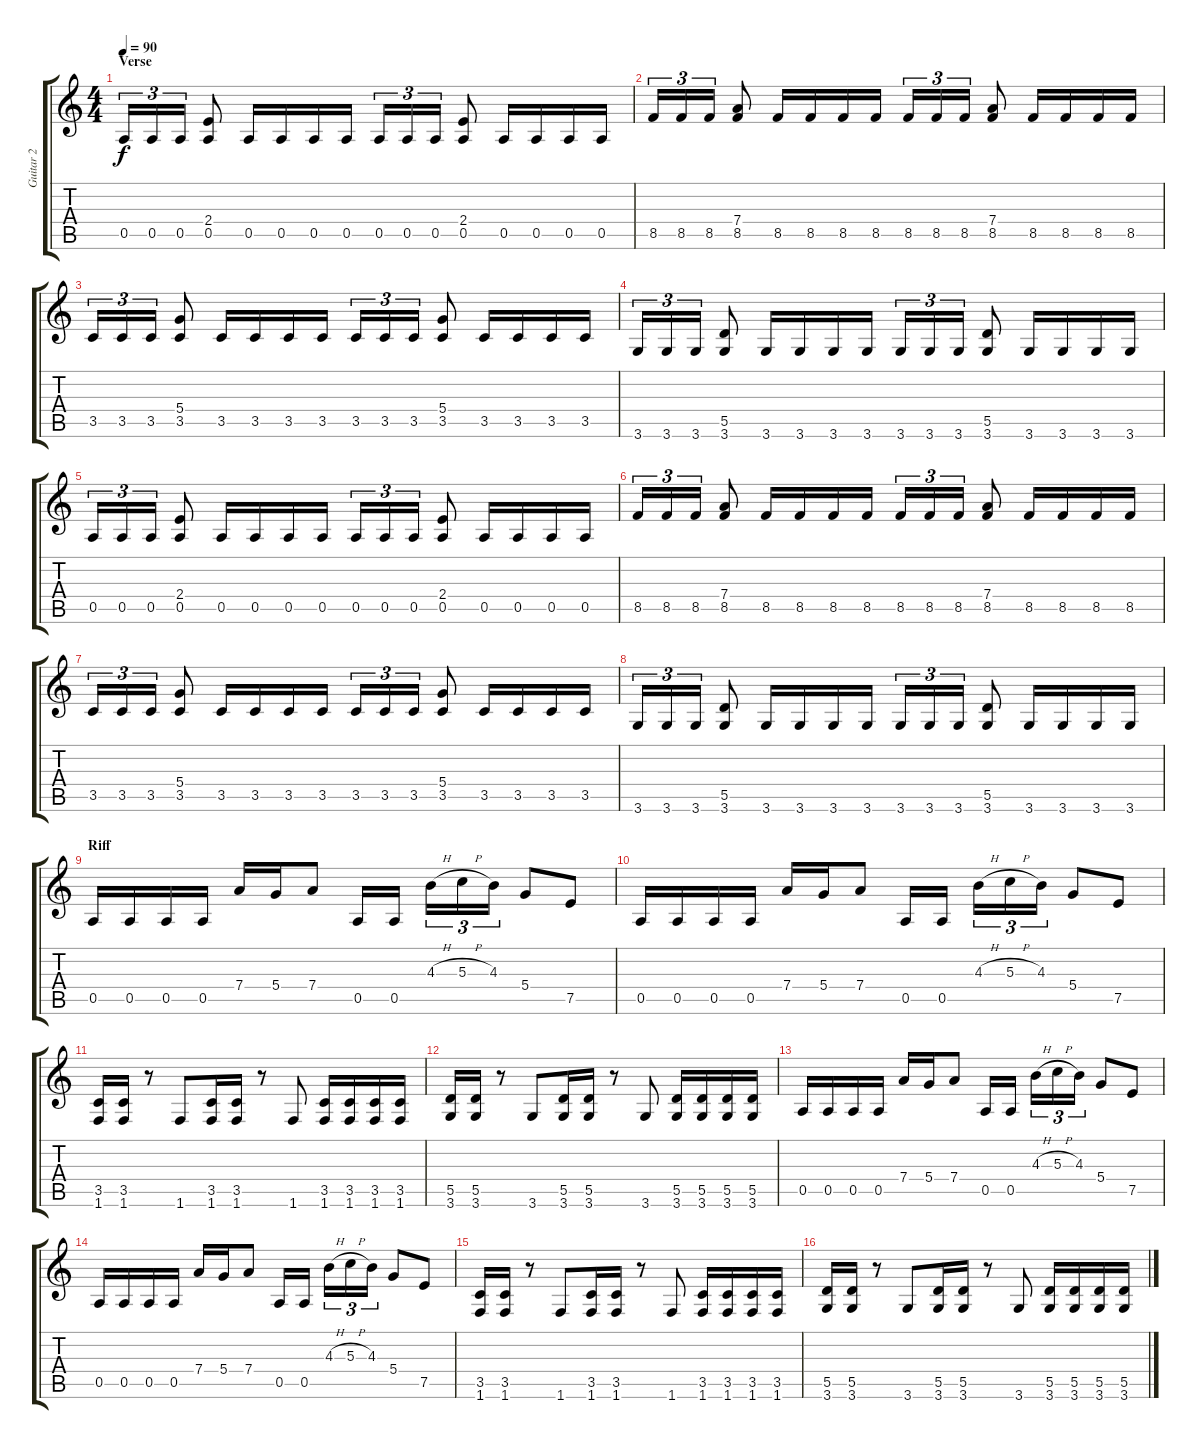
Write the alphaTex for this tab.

\track ("Guitar 2" "Guitar 2") {instrument distortionguitar}
\staff {score tabs}
\tuning (E4 B3 G3 D3 A2 E2) {hide}
\ts (4 4)
\section ("" "Verse")
\tempo 90
\clef g2
\ks c
0.5.16{tu (3 2) dy f} 0.5.16{tu (3 2)} 0.5.16{tu (3 2)} (2.4 0.5).8 0.5.16 0.5.16 0.5.16 0.5.16 0.5.16{tu (3 2)} 0.5.16{tu (3 2)} 0.5.16{tu (3 2)} (2.4 0.5).8 0.5.16 0.5.16 0.5.16 0.5.16 |
8.5.16{tu (3 2)} 8.5.16{tu (3 2)} 8.5.16{tu (3 2)} (7.4 8.5).8 8.5.16 8.5.16 8.5.16 8.5.16 8.5.16{tu (3 2)} 8.5.16{tu (3 2)} 8.5.16{tu (3 2)} (7.4 8.5).8 8.5.16 8.5.16 8.5.16 8.5.16 |
3.5.16{tu (3 2)} 3.5.16{tu (3 2)} 3.5.16{tu (3 2)} (5.4 3.5).8 3.5.16 3.5.16 3.5.16 3.5.16 3.5.16{tu (3 2)} 3.5.16{tu (3 2)} 3.5.16{tu (3 2)} (5.4 3.5).8 3.5.16 3.5.16 3.5.16 3.5.16 |
3.6.16{tu (3 2)} 3.6.16{tu (3 2)} 3.6.16{tu (3 2)} (5.5 3.6).8 3.6.16 3.6.16 3.6.16 3.6.16 3.6.16{tu (3 2)} 3.6.16{tu (3 2)} 3.6.16{tu (3 2)} (5.5 3.6).8 3.6.16 3.6.16 3.6.16 3.6.16 |
0.5.16{tu (3 2)} 0.5.16{tu (3 2)} 0.5.16{tu (3 2)} (2.4 0.5).8 0.5.16 0.5.16 0.5.16 0.5.16 0.5.16{tu (3 2)} 0.5.16{tu (3 2)} 0.5.16{tu (3 2)} (2.4 0.5).8 0.5.16 0.5.16 0.5.16 0.5.16 |
8.5.16{tu (3 2)} 8.5.16{tu (3 2)} 8.5.16{tu (3 2)} (7.4 8.5).8 8.5.16 8.5.16 8.5.16 8.5.16 8.5.16{tu (3 2)} 8.5.16{tu (3 2)} 8.5.16{tu (3 2)} (7.4 8.5).8 8.5.16 8.5.16 8.5.16 8.5.16 |
3.5.16{tu (3 2)} 3.5.16{tu (3 2)} 3.5.16{tu (3 2)} (5.4 3.5).8 3.5.16 3.5.16 3.5.16 3.5.16 3.5.16{tu (3 2)} 3.5.16{tu (3 2)} 3.5.16{tu (3 2)} (5.4 3.5).8 3.5.16 3.5.16 3.5.16 3.5.16 |
3.6.16{tu (3 2)} 3.6.16{tu (3 2)} 3.6.16{tu (3 2)} (5.5 3.6).8 3.6.16 3.6.16 3.6.16 3.6.16 3.6.16{tu (3 2)} 3.6.16{tu (3 2)} 3.6.16{tu (3 2)} (5.5 3.6).8 3.6.16 3.6.16 3.6.16 3.6.16 |
\section ("" "Riff")
0.5.16 0.5.16 0.5.16 0.5.16 7.4.16 5.4.16 7.4.8 0.5.16 0.5.16 4.3{h}.16{tu (3 2)} 5.3{h}.16{tu (3 2)} 4.3.16{tu (3 2)} 5.4.8 7.5.8 |
0.5.16 0.5.16 0.5.16 0.5.16 7.4.16 5.4.16 7.4.8 0.5.16 0.5.16 4.3{h}.16{tu (3 2)} 5.3{h}.16{tu (3 2)} 4.3.16{tu (3 2)} 5.4.8 7.5.8 |
(3.5 1.6).16 (3.5 1.6).16 r.8 1.6.8 (3.5 1.6).16 (3.5 1.6).16 r.8 1.6.8 (3.5 1.6).16 (3.5 1.6).16 (3.5 1.6).16 (3.5 1.6).16 |
(5.5 3.6).16 (5.5 3.6).16 r.8 3.6.8 (5.5 3.6).16 (5.5 3.6).16 r.8 3.6.8 (5.5 3.6).16 (5.5 3.6).16 (5.5 3.6).16 (5.5 3.6).16 |
0.5.16 0.5.16 0.5.16 0.5.16 7.4.16 5.4.16 7.4.8 0.5.16 0.5.16 4.3{h}.16{tu (3 2)} 5.3{h}.16{tu (3 2)} 4.3.16{tu (3 2)} 5.4.8 7.5.8 |
0.5.16 0.5.16 0.5.16 0.5.16 7.4.16 5.4.16 7.4.8 0.5.16 0.5.16 4.3{h}.16{tu (3 2)} 5.3{h}.16{tu (3 2)} 4.3.16{tu (3 2)} 5.4.8 7.5.8 |
(3.5 1.6).16 (3.5 1.6).16 r.8 1.6.8 (3.5 1.6).16 (3.5 1.6).16 r.8 1.6.8 (3.5 1.6).16 (3.5 1.6).16 (3.5 1.6).16 (3.5 1.6).16 |
(5.5 3.6).16 (5.5 3.6).16 r.8 3.6.8 (5.5 3.6).16 (5.5 3.6).16 r.8 3.6.8 (5.5 3.6).16 (5.5 3.6).16 (5.5 3.6).16 (5.5 3.6).16
